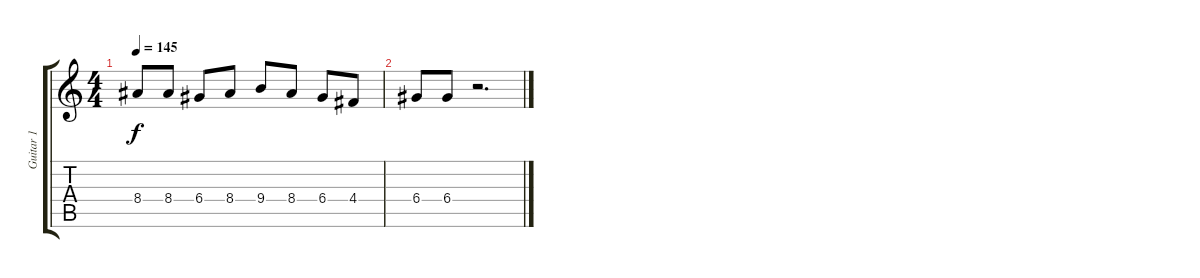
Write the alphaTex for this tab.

\track ("Guitar 1" "Guitar 1") {instrument acousticguitarsteel}
\staff {score tabs}
\tuning (E4 B3 G3 D3 A2 E2) {hide}
\ts (4 4)
\tempo 145
\clef g2
\ks c
8.4.8{dy f volume 16} 8.4.8 6.4.8 8.4.8 9.4.8 8.4.8 6.4.8 4.4.8 |
6.4.8 6.4.8 r.2{d}
